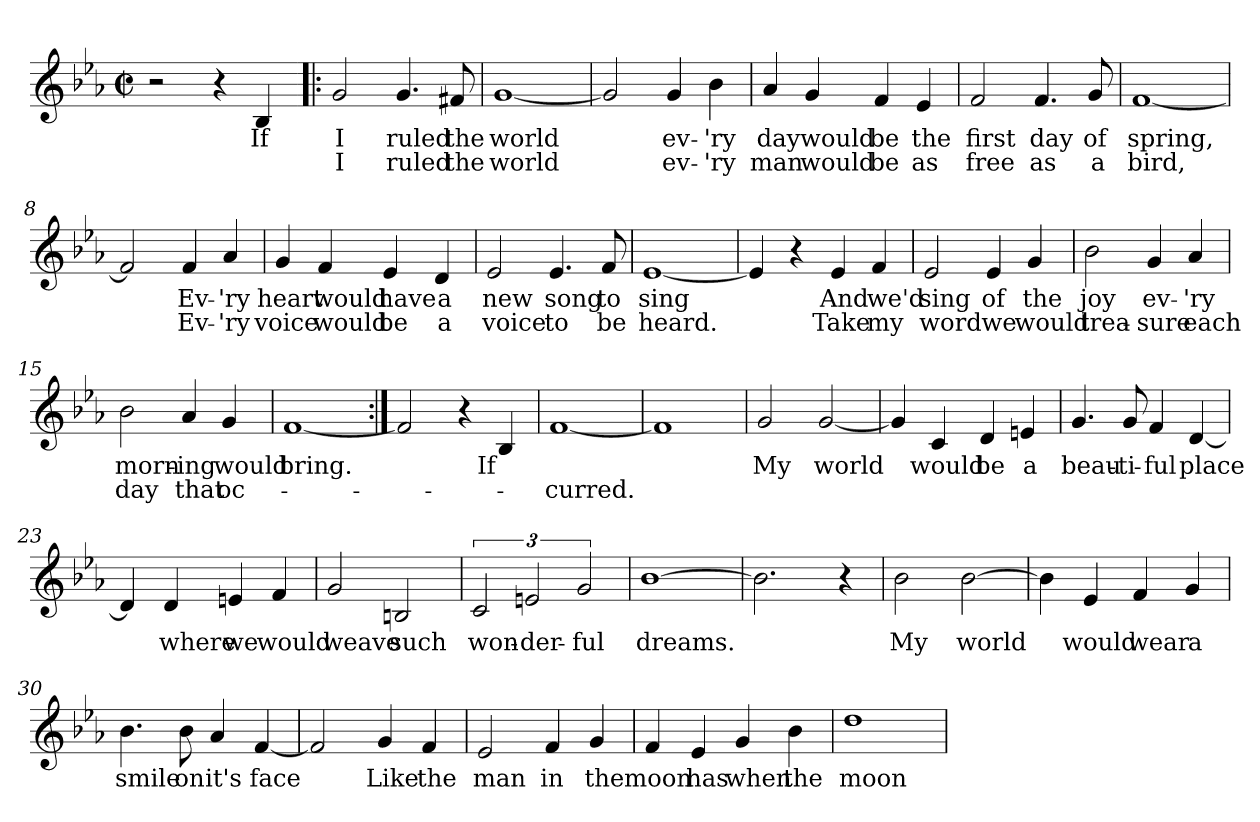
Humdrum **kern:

**kern	**text	**text
*part1	*part1	*part1
*staff1	*staff1	*staff1
*clefG2	*	*
*k[b-e-a-]	*	*
*E-:	*	*
*M2/2	*	*
*met(c|)	*	*
=1	=1	=1
2r	.	.
4r	.	.
4B-/	If	.
=2!|:	=2!|:	=2!|:
2g/	I	I
4.g/	ruled	ruled
8f#X/	the	the
=3	=3	=3
[1g	world	world
=4	=4	=4
2g/]	.	.
4g/	ev-	ev-
4b-\	-'ry	-'ry
=5	=5	=5
4a-/	day	man
4g/	would	would
4f/	be	be
4e-/	the	as
=6	=6	=6
2f/	first	free
4.f/	day	as
8g/	of	a
!!LO:LB:g=z
=7	=7	=7
[1f	spring,	bird,
=8	=8	=8
2f/]	.	.
4f/	Ev-	Ev-
4a-/	-'ry	-'ry
=9	=9	=9
4g/	heart	voice
4f/	would	would
4e-/	have	be
4d/	a	a
=10	=10	=10
2e-/	new	voice
4.e-/	song	to
8f/	to	be
=11	=11	=11
[1e-	sing	heard.
=12	=12	=12
4e-/]	.	.
4r	.	.
4e-/	And	Take
4f/	we'd	my
!!LO:LB:g=z
=13	=13	=13
2e-/	sing	word
4e-/	of	we
4g/	the	would
=14	=14	=14
2b-\	joy	trea-
4g/	ev-	-sure
4a-/	-'ry	each
=15	=15	=15
2b-\	morn-	day
4a-/	-ing	that
4g/	would	oc-
=16	=16	=16
[1f	bring.	.
=17:|!	=17:|!	=17:|!
2f/]	.	.
4r	.	.
4B-/	If	.
=18	=18	=18
[1f	.	curred.
=19	=19	=19
1f]	.	.
!!LO:LB:g=z
=20	=20	=20
2g/	My	.
[2g/	world	.
=21	=21	=21
4g/]	.	.
4c/	would	.
4d/	be	.
4en/	a	.
=22	=22	=22
4.g/	beau-	.
8g/	-ti-	.
4f/	-ful	.
[4d/	place	.
=23	=23	=23
4d/]	.	.
4d/	where	.
4en/	we	.
4f/	would	.
=24	=24	=24
2g/	weave	.
2Bn/	such	.
!!LO:LB:g=z
=25	=25	=25
3c/	won-	.
3en/	-der-	.
3g/	-ful	.
=26	=26	=26
[1b-	dreams.	.
=27	=27	=27
2.b-\]	.	.
4r	.	.
=28	=28	=28
2b-\	My	.
[2b-\	world	.
=29	=29	=29
4b-\]	.	.
4e-/	would	.
4f/	wear	.
4g/	a	.
=30	=30	=30
4.b-\	smile	.
8b-\	on	.
4a-/	it's	.
[4f/	face	.
!!LO:LB:g=z
=31	=31	=31
2f/]	.	.
4g/	Like	.
4f/	the	.
=32	=32	=32
2e-/	man	.
4f/	in	.
4g/	the	.
=33	=33	=33
4f/	moon	.
4e-/	has	.
4g/	when	.
4b-\	the	.
=34	=34	=34
1dd	moon	.
=	=	=
*-	*-	*-
